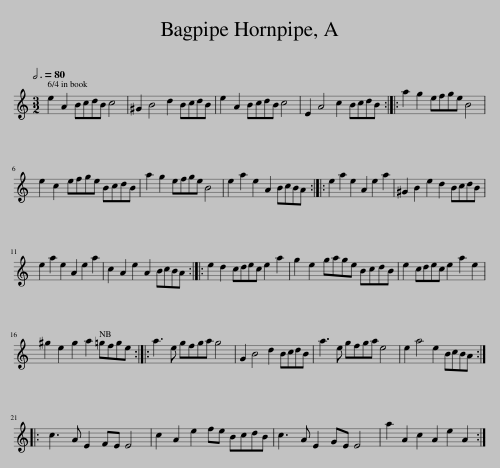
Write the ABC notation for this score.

X:1
L:1/8
Q:3/4=80
M:3/2
I:linebreak $
K:C
V:1 treble
V:1
 e2 A2 BcdB c4 | ^G2 B4 d2 BcdB | e2 A2 BcdB c4 | E2 A4 c2 BcdB :: a2 g2 efge B4 |$ %5
 e2 c2 efge BcdB | a2 g2 efge B4 | e2 a2 e2 A2 BcBA :: e2 a2 e2 A2 e2 a2 | ^G2 B2 e2 d2 BcdB |$ %10
 e2 a2 e2 A2 e2 a2 | c2 A2 e2 A2 BcBA :: e2 d2 cdec e2 a2 | g2 e2 gage BcdB | e2 cdec e2 a2 e2 |$ %15
 ^g2 e2 g2 a2 =gfge :: a3 e gfga g4 | G2 B4 d2 BcdB | a3 e gfga e4 | e2 a4 e2 BcBA ::$ %20
 c3 A E2 FE E4 | c2 A2 e2 fe BcdB | c3 A E2 GE E4 | a2 A2 c2 A2 e2 A2 :| %24
